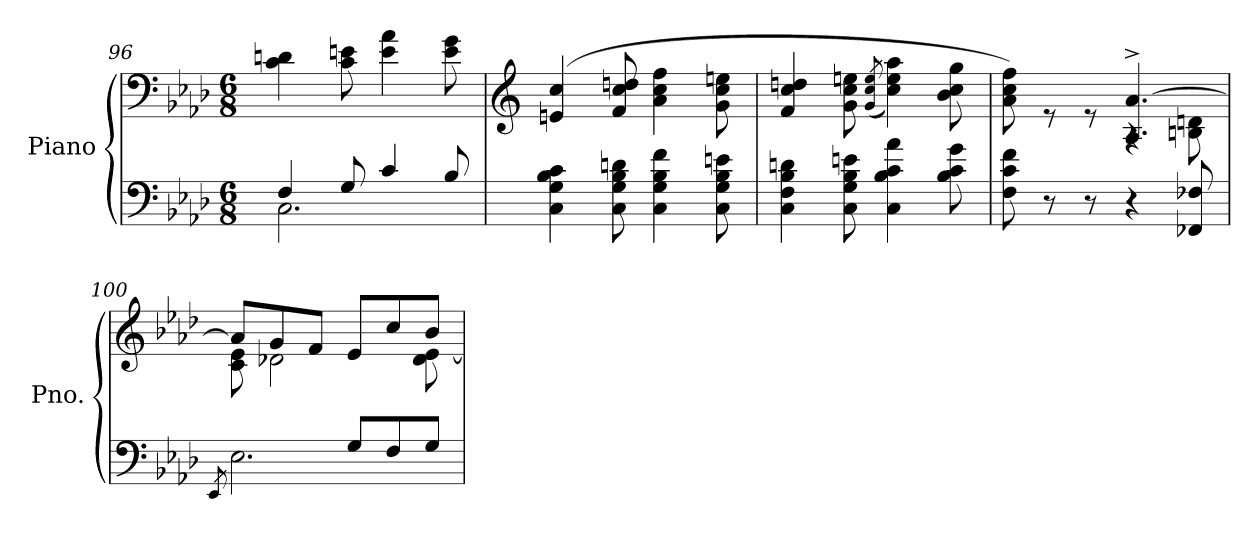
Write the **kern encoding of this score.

**kern	**kern
*part1	*part1
*staff2	*staff1
*I"Piano	*
*I'Pno.	*
!!LO:LB:g=z
*clefF4	*clefF4
*k[b-e-a-d-]	*k[b-e-a-d-]
*M6/8	*M6/8
=96	=96
*^	*
4F/	2.C\	4c\ 4dn\
8G/	.	8c\ 8en\
4c/	.	4e\ 4a-\
8B-/	.	8e\ 8g\
*v	*v	*
=97	=97
*	*clefG2
4C\ 4G\ 4B-\ 4c\	(4en/ 4cc/
8C\ 8G\ 8B-\ 8dn\	8f/ 8cc/ 8ddn/
4C\ 4G\ 4B-\ 4f\	4a-\ 4cc\ 4ff\
8C\ 8G\ 8B-\ 8en\	8g\ 8cc\ 8een\
=98	=98
4C\ 4F\ 4B-\ 4dn\	4f/ 4cc/ 4ddn/
8C\ 8G\ 8B-\ 8en\	8g\ 8cc\ 8een\
.	(>8qg/ 8qcc/ 8qee/
4C\ 4B-\ 4c\ 4a-\	4cc\ 4ee\ 4aa-\)
8B-\ 8c\ 8g\	8b-\ 8cc\ 8gg\
=99	=99
*	*^
8F\ 8c\ 8f\	8a-\ 8cc\ 8ff\)	4.ryy
8r	8re	.
8r	8re	.
4r	4.A-/^ [4.a-/^	4rA
8FF-X/ 8F-X/	.	8Bn\ 8dn\
*	*v	*v
=100	=100
*^	*
.	8qEE-/	.
*	*	*^
*	*	*	*^
8ryy	2.E-\	8a-/L]	8ryy	8c\ 8e-\L
8B-X/	.	8g/	2d-X\	2ryy
8A-/J	.	8f/J	.	.
8G/L	.	8e-/L	.	.
8F/	.	8cc/	.	.
8G/J	.	8b-/J	8d-\ [8e-\	8ryy
*v	*v	*	*	*
*	*v	*v	*v
=	=
*-	*-
